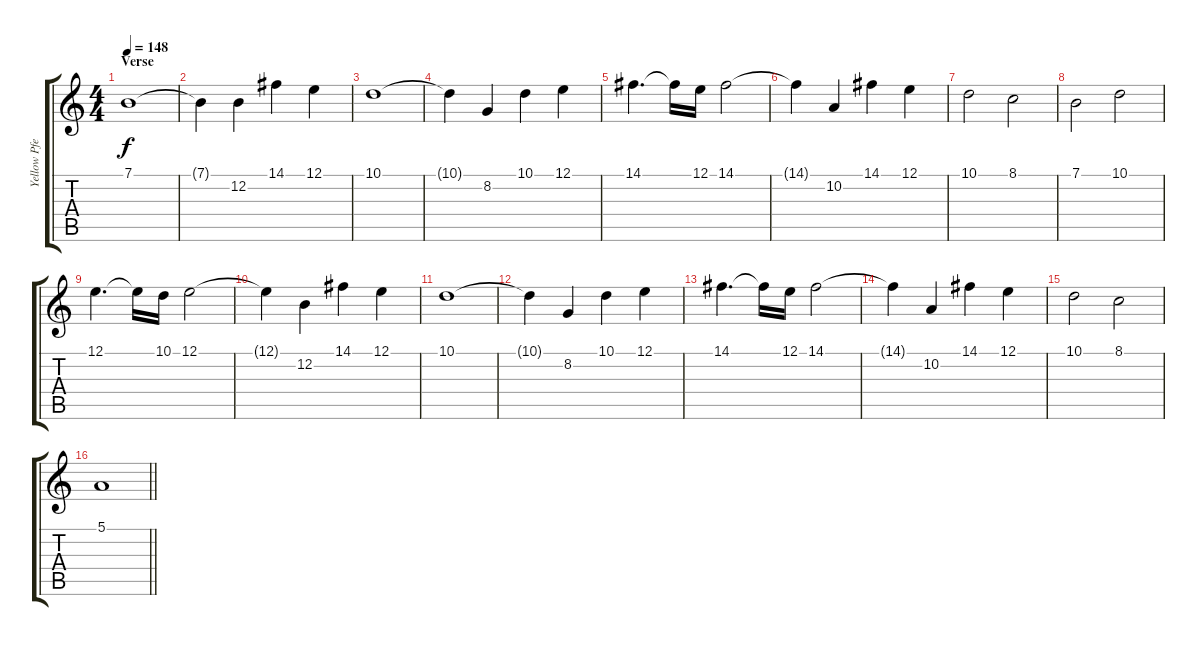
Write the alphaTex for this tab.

\track ("Yellow Pfeiffer" "Yellow Pfe") {instrument bagpipe}
\staff {score tabs}
\tuning (E4 B3 G3 D3 A2 E2) {hide}
\ts (4 4)
\section ("" "Verse")
\tempo 148
\clef g2
\ks c
7.1.1{dy f} |
7.1{t}.4 12.2.4 14.1.4 12.1.4 |
10.1.1 |
10.1{t}.4 8.2.4 10.1.4 12.1.4 |
14.1.4{d} 14.1{t}.16 12.1.16 14.1.2 |
14.1{t}.4 10.2.4 14.1.4 12.1.4 |
10.1.2 8.1.2 |
7.1.2 10.1.2 |
12.1.4{d} 12.1{t}.16 10.1.16 12.1.2 |
12.1{t}.4 12.2.4 14.1.4 12.1.4 |
10.1.1 |
10.1{t}.4 8.2.4 10.1.4 12.1.4 |
14.1.4{d} 14.1{t}.16 12.1.16 14.1.2 |
14.1{t}.4 10.2.4 14.1.4 12.1.4 |
10.1.2 8.1.2 |
\barLineRight lightlight
5.1.1
